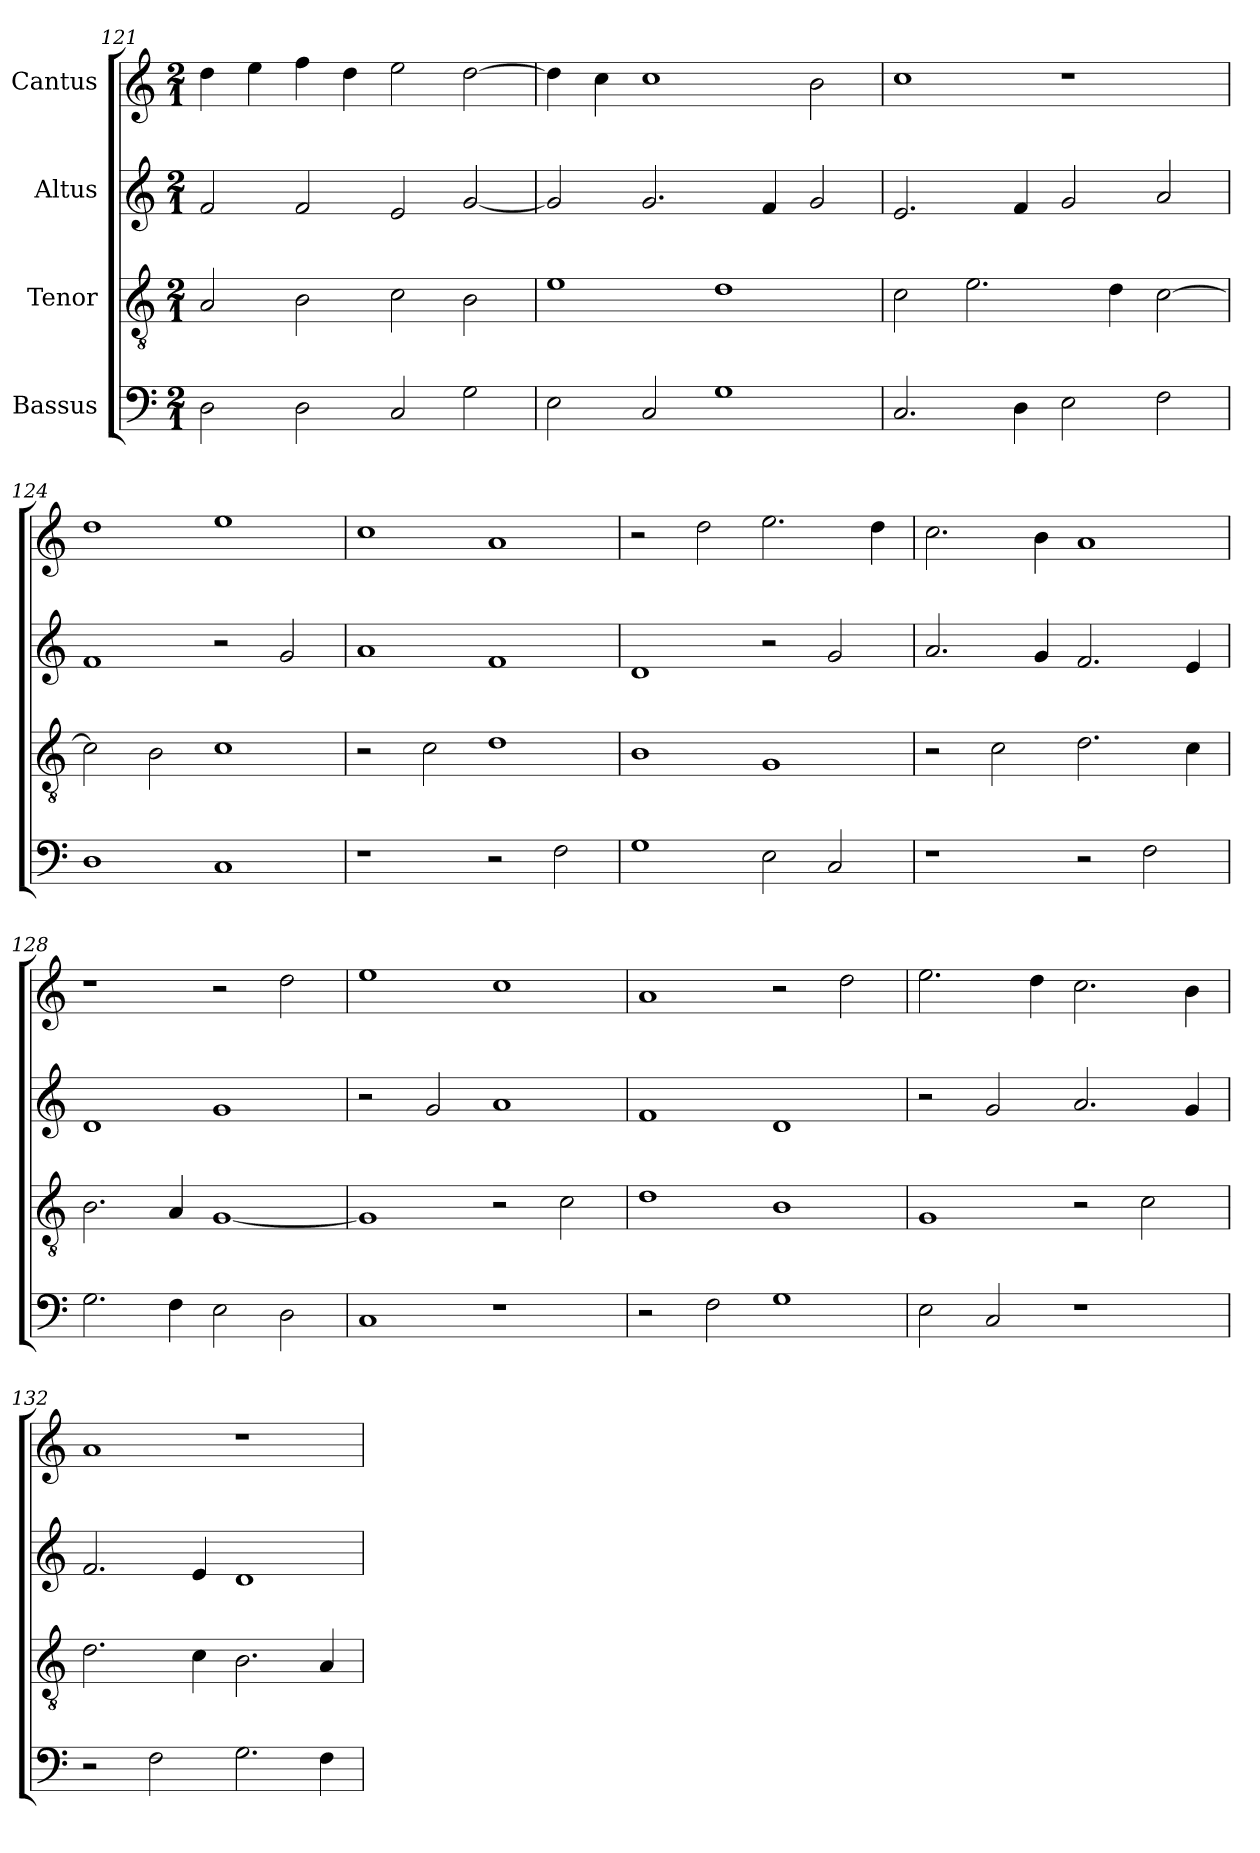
**kern	**kern	**kern	**kern
*part4	*part3	*part2	*part1
*staff4	*staff3	*staff2	*staff1
*I"Bassus	*I"Tenor	*I"Altus	*I"Cantus
*clefF4	*clefGv2	*clefG2	*clefG2
*	*ITrd7c12	*	*
*k[]	*k[]	*k[]	*k[]
*C:	*C:	*C:	*C:
*M2/1	*M2/1	*M2/1	*M2/1
=121	=121	=121	=121
2Di\	2AAi/	2fi/	4ddi\
.	.	.	4eei\
2Di\	2BBi\	2fi/	4ffi\
.	.	.	4ddi\
2Ci/	2Ci\	2ei/	2eei\
2Gi\	2BBi\	[<2gi/	[>2ddi\
=122	=122	=122	=122
2Ei\	1Ei	2gi/]	4ddi\]
.	.	.	4cci\
2Ci/	.	2.gi/	1cci
1Gi	1Di	.	.
.	.	4fi/	.
.	.	2gi/	2bi\
=123	=123	=123	=123
2.Ci/	2Ci\	2.ei/	1cci
.	2.Ei\	.	.
4Di\	.	4fi/	.
2Ei\	.	2gi/	1r
.	4Di\	.	.
2Fi\	[>2Ci\	2ai/	.
=124	=124	=124	=124
1Di	2Ci\]	1fi	1ddi
.	2BBi\	.	.
1Ci	1Ci	2r	1eei
.	.	2gi/	.
!!LO:LB:g=z
=125	=125	=125	=125
1r	2r	1ai	1cci
.	2Ci\	.	.
2r	1Di	1fi	1ai
2Fi\	.	.	.
=126	=126	=126	=126
1Gi	1BBi	1di	2r
.	.	.	2ddi\
2Ei\	1GGi	2r	2.eei\
2Ci/	.	2gi/	.
.	.	.	4ddi\
=127	=127	=127	=127
1r	2r	2.ai/	2.cci\
.	2Ci\	.	.
.	.	4gi/	4bi\
2r	2.Di\	2.fi/	1ai
2Fi\	.	.	.
.	4Ci\	4ei/	.
=128	=128	=128	=128
2.Gi\	2.BBi\	1di	1r
4Fi\	4AAi/	.	.
2Ei\	[<1GGi	1gi	2r
2Di\	.	.	2ddi\
=129	=129	=129	=129
1Ci	1GGi]	2r	1eei
.	.	2gi/	.
1r	2r	1ai	1cci
.	2Ci\	.	.
!!LO:LB:g=z
=130	=130	=130	=130
2r	1Di	1fi	1ai
2Fi\	.	.	.
1Gi	1BBi	1di	2r
.	.	.	2ddi\
=131	=131	=131	=131
2Ei\	1GGi	2r	2.eei\
2Ci/	.	2gi/	.
.	.	.	4ddi\
1r	2r	2.ai/	2.cci\
.	2Ci\	.	.
.	.	4gi/	4bi\
=132	=132	=132	=132
2r	2.Di\	2.fi/	1ai
2Fi\	.	.	.
.	4Ci\	4ei/	.
2.Gi\	2.BBi\	1di	1r
4Fi\	4AAi/	.	.
=	=	=	=
*-	*-	*-	*-
